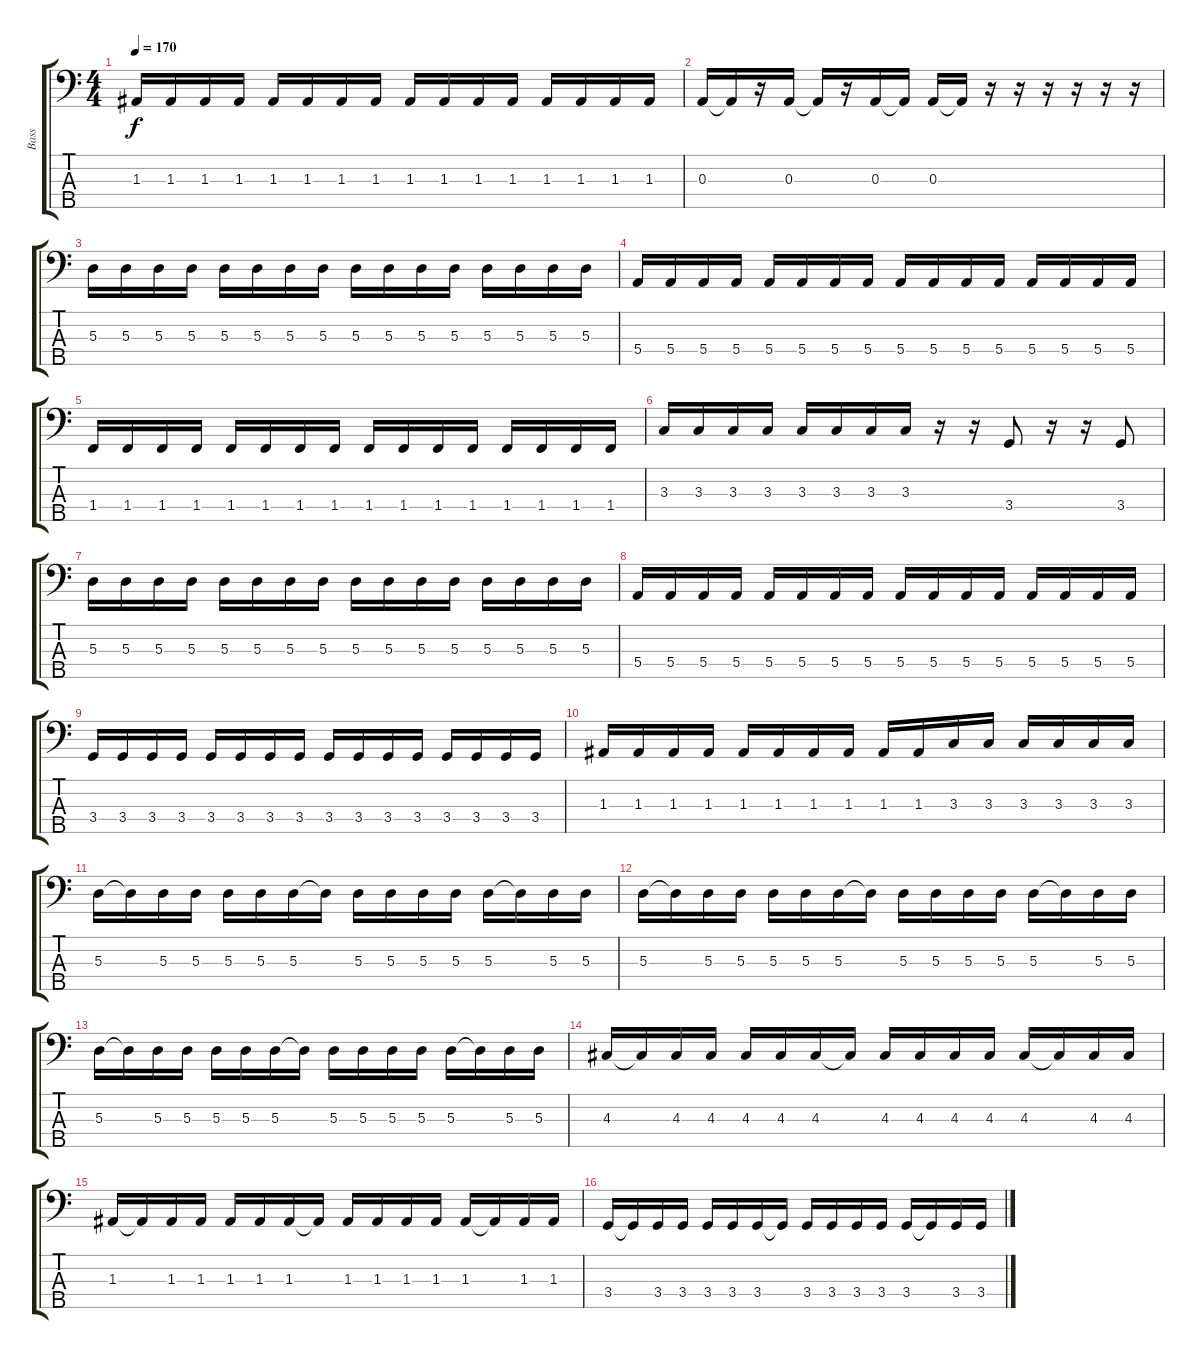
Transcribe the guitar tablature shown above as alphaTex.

\track ("Bass" "Bass") {instrument fretlessbass}
\staff {score tabs}
\tuning (G2 D2 A1 E1 B0) {hide}
\ts (4 4)
\tempo 170
\clef f4
\ks c
1.3.16{dy f} 1.3.16 1.3.16 1.3.16 1.3.16 1.3.16 1.3.16 1.3.16 1.3.16 1.3.16 1.3.16 1.3.16 1.3.16 1.3.16 1.3.16 1.3.16 |
0.3.16 0.3{t}.16 r.16 0.3.16 0.3{t}.16 r.16 0.3.16 0.3{t}.16 0.3.16 0.3{t}.16 r.16 r.16 r.16 r.16 r.16 r.16 |
5.3.16 5.3.16 5.3.16 5.3.16 5.3.16 5.3.16 5.3.16 5.3.16 5.3.16 5.3.16 5.3.16 5.3.16 5.3.16 5.3.16 5.3.16 5.3.16 |
5.4.16 5.4.16 5.4.16 5.4.16 5.4.16 5.4.16 5.4.16 5.4.16 5.4.16 5.4.16 5.4.16 5.4.16 5.4.16 5.4.16 5.4.16 5.4.16 |
1.4.16 1.4.16 1.4.16 1.4.16 1.4.16 1.4.16 1.4.16 1.4.16 1.4.16 1.4.16 1.4.16 1.4.16 1.4.16 1.4.16 1.4.16 1.4.16 |
3.3.16 3.3.16 3.3.16 3.3.16 3.3.16 3.3.16 3.3.16 3.3.16 r.16 r.16 3.4.8 r.16 r.16 3.4.8 |
5.3.16 5.3.16 5.3.16 5.3.16 5.3.16 5.3.16 5.3.16 5.3.16 5.3.16 5.3.16 5.3.16 5.3.16 5.3.16 5.3.16 5.3.16 5.3.16 |
5.4.16 5.4.16 5.4.16 5.4.16 5.4.16 5.4.16 5.4.16 5.4.16 5.4.16 5.4.16 5.4.16 5.4.16 5.4.16 5.4.16 5.4.16 5.4.16 |
3.4.16 3.4.16 3.4.16 3.4.16 3.4.16 3.4.16 3.4.16 3.4.16 3.4.16 3.4.16 3.4.16 3.4.16 3.4.16 3.4.16 3.4.16 3.4.16 |
1.3.16 1.3.16 1.3.16 1.3.16 1.3.16 1.3.16 1.3.16 1.3.16 1.3.16 1.3.16 3.3.16 3.3.16 3.3.16 3.3.16 3.3.16 3.3.16 |
5.3.16 5.3{t}.16 5.3.16 5.3.16 5.3.16 5.3.16 5.3.16 5.3{t}.16 5.3.16 5.3.16 5.3.16 5.3.16 5.3.16 5.3{t}.16 5.3.16 5.3.16 |
5.3.16 5.3{t}.16 5.3.16 5.3.16 5.3.16 5.3.16 5.3.16 5.3{t}.16 5.3.16 5.3.16 5.3.16 5.3.16 5.3.16 5.3{t}.16 5.3.16 5.3.16 |
5.3.16 5.3{t}.16 5.3.16 5.3.16 5.3.16 5.3.16 5.3.16 5.3{t}.16 5.3.16 5.3.16 5.3.16 5.3.16 5.3.16 5.3{t}.16 5.3.16 5.3.16 |
4.3.16 4.3{t}.16 4.3.16 4.3.16 4.3.16 4.3.16 4.3.16 4.3{t}.16 4.3.16 4.3.16 4.3.16 4.3.16 4.3.16 4.3{t}.16 4.3.16 4.3.16 |
1.3.16 1.3{t}.16 1.3.16 1.3.16 1.3.16 1.3.16 1.3.16 1.3{t}.16 1.3.16 1.3.16 1.3.16 1.3.16 1.3.16 1.3{t}.16 1.3.16 1.3.16 |
3.4.16 3.4{t}.16 3.4.16 3.4.16 3.4.16 3.4.16 3.4.16 3.4{t}.16 3.4.16 3.4.16 3.4.16 3.4.16 3.4.16 3.4{t}.16 3.4.16 3.4.16
